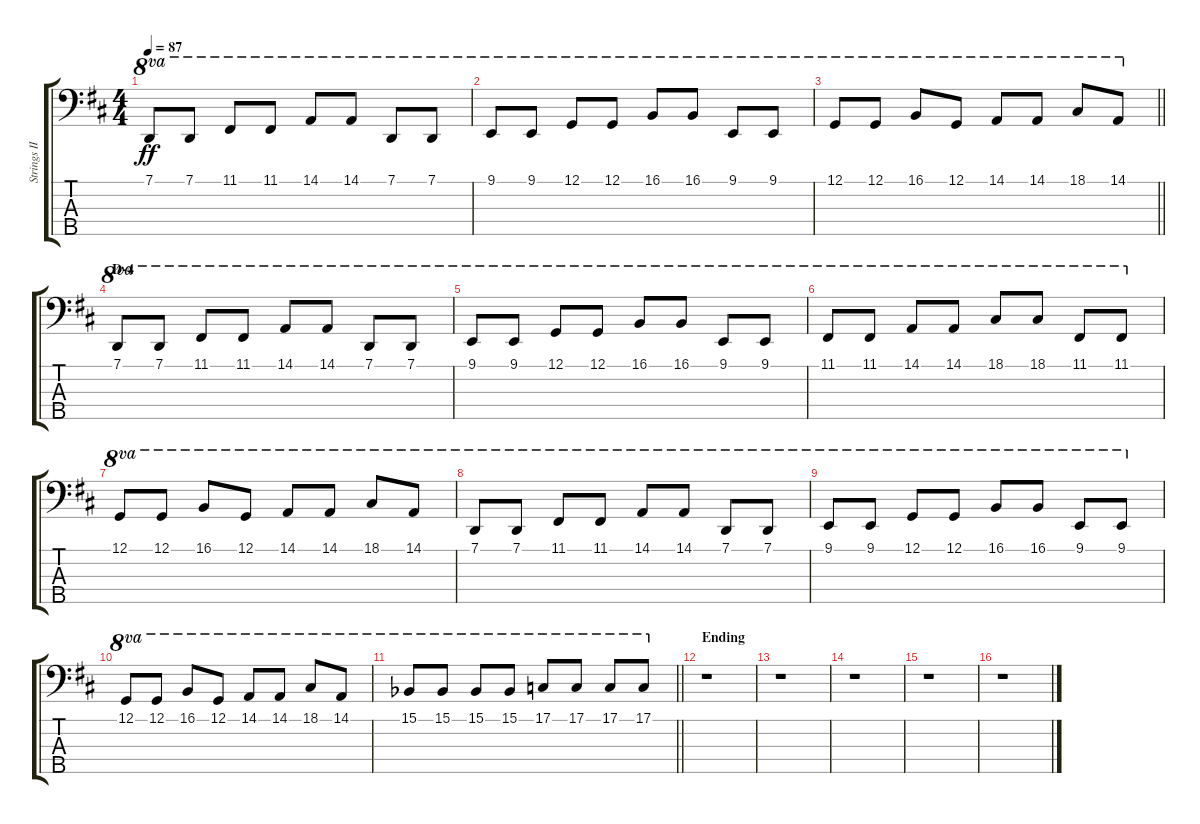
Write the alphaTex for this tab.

\track ("Strings II" "Strings II") {instrument stringensemble1}
\staff {score tabs}
\tuning (G2 D2 A1 E1 B0) {hide}
\ts (4 4)
\tempo 87
\clef f4
\ks d
7.1.8{ot 8va dy ff} 7.1.8{ot 8va} 11.1.8{ot 8va} 11.1.8{ot 8va} 14.1.8{ot 8va} 14.1.8{ot 8va} 7.1.8{ot 8va} 7.1.8{ot 8va} |
9.1.8{ot 8va} 9.1.8{ot 8va} 12.1.8{ot 8va} 12.1.8{ot 8va} 16.1.8{ot 8va} 16.1.8{ot 8va} 9.1.8{ot 8va} 9.1.8{ot 8va} |
\barLineRight lightlight
12.1.8{ot 8va} 12.1.8{ot 8va} 16.1.8{ot 8va} 12.1.8{ot 8va} 14.1.8{ot 8va} 14.1.8{ot 8va} 18.1.8{ot 8va} 14.1.8{ot 8va} |
\section ("" "D-4")
7.1.8{ot 8va} 7.1.8{ot 8va} 11.1.8{ot 8va} 11.1.8{ot 8va} 14.1.8{ot 8va} 14.1.8{ot 8va} 7.1.8{ot 8va} 7.1.8{ot 8va} |
9.1.8{ot 8va} 9.1.8{ot 8va} 12.1.8{ot 8va} 12.1.8{ot 8va} 16.1.8{ot 8va} 16.1.8{ot 8va} 9.1.8{ot 8va} 9.1.8{ot 8va} |
11.1.8{ot 8va} 11.1.8{ot 8va} 14.1.8{ot 8va} 14.1.8{ot 8va} 18.1.8{ot 8va} 18.1.8{ot 8va} 11.1.8{ot 8va} 11.1.8{ot 8va} |
12.1.8{ot 8va} 12.1.8{ot 8va} 16.1.8{ot 8va} 12.1.8{ot 8va} 14.1.8{ot 8va} 14.1.8{ot 8va} 18.1.8{ot 8va} 14.1.8{ot 8va} |
7.1.8{ot 8va} 7.1.8{ot 8va} 11.1.8{ot 8va} 11.1.8{ot 8va} 14.1.8{ot 8va} 14.1.8{ot 8va} 7.1.8{ot 8va} 7.1.8{ot 8va} |
9.1.8{ot 8va} 9.1.8{ot 8va} 12.1.8{ot 8va} 12.1.8{ot 8va} 16.1.8{ot 8va} 16.1.8{ot 8va} 9.1.8{ot 8va} 9.1.8{ot 8va} |
12.1.8{ot 8va} 12.1.8{ot 8va} 16.1.8{ot 8va} 12.1.8{ot 8va} 14.1.8{ot 8va} 14.1.8{ot 8va} 18.1.8{ot 8va} 14.1.8{ot 8va} |
\barLineRight lightlight
15.1{acc b}.8{ot 8va} 15.1{acc b}.8{ot 8va} 15.1{acc b}.8{ot 8va} 15.1{acc b}.8{ot 8va} 17.1.8{ot 8va} 17.1.8{ot 8va} 17.1.8{ot 8va} 17.1.8{ot 8va} |
\section ("" "Ending")
r.1 |
r.1 |
r.1 |
r.1 |
r.1
